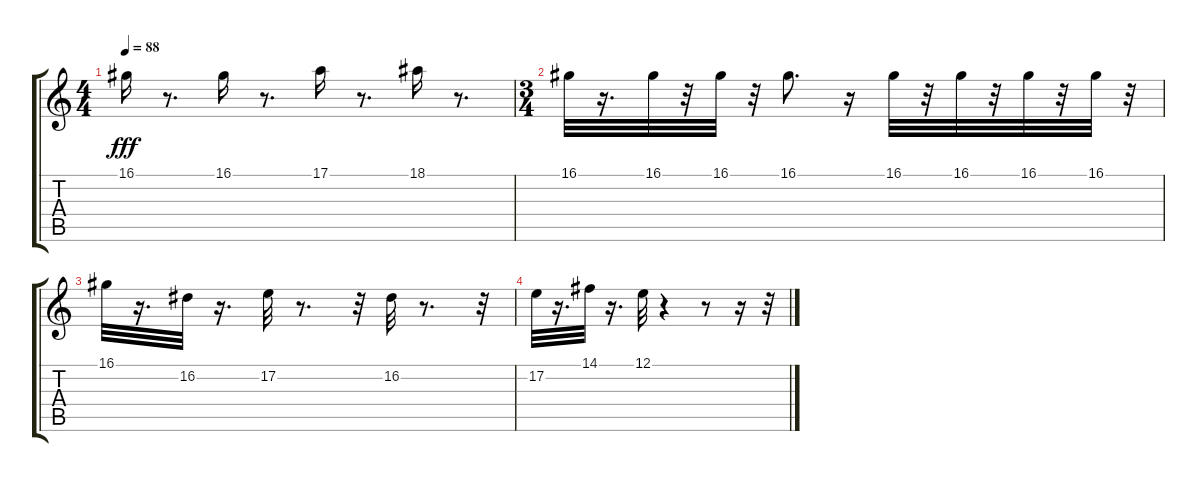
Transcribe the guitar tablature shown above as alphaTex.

\track "" {instrument englishhorn}
\staff {score tabs}
\tuning (E4 B3 G3 D3 A2 E2) {hide}
\ts (4 4)
\tempo 88
\clef g2
\ks c
16.1.16{dy fff} r.8{d} 16.1.16 r.8{d} 17.1.16 r.8{d} 18.1.16 r.8{d} |
\ts (3 4)
16.1.32 r.16{d} 16.1.32 r.32 16.1.32 r.32 16.1.8{d} r.16 16.1.32 r.32 16.1.32 r.32 16.1.32 r.32 16.1.32 r.32 |
16.1.32 r.16{d} 16.2.32 r.16{d} 17.2.32 r.8{d} r.32 16.2.32 r.8{d} r.32 |
17.2.32 r.16{d} 14.1.32 r.16{d} 12.1.32 r.4 r.8 r.16 r.32
